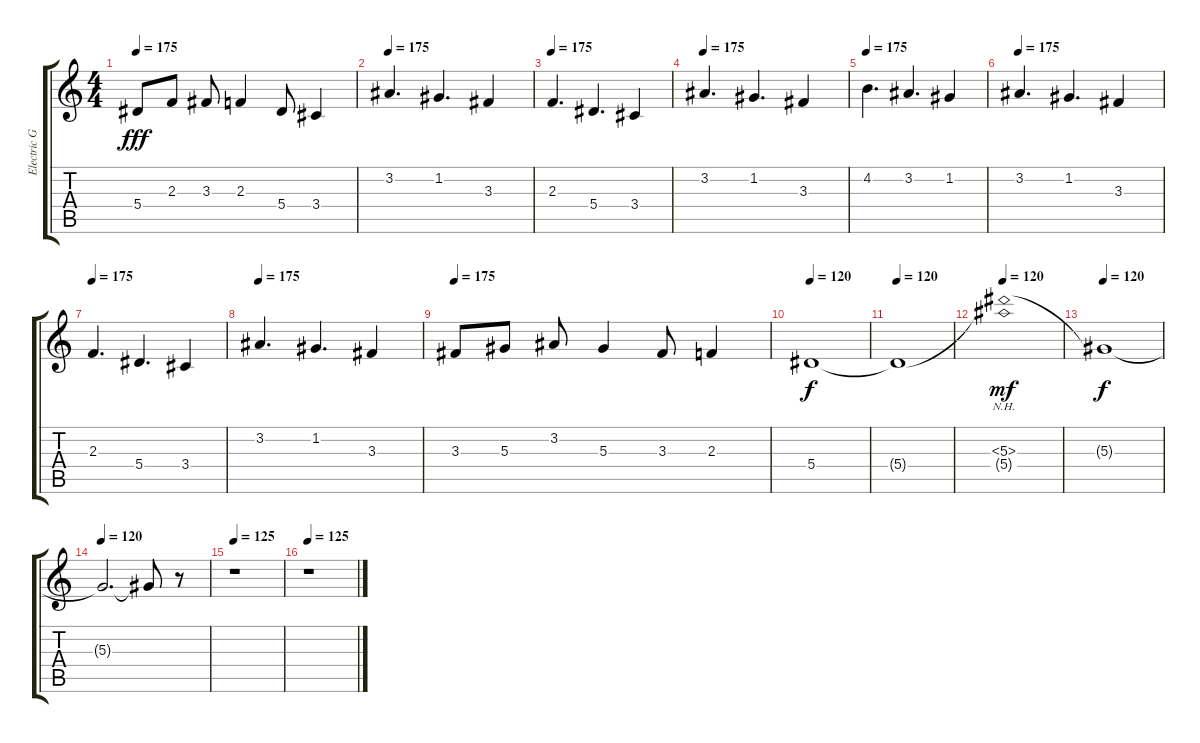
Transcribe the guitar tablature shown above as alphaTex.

\track ("Electric Guitar 2" "Electric G") {instrument distortionguitar}
\staff {score tabs}
\tuning (C4 G3 Eb3 Bb2 F2 C2) {hide}
\ts (4 4)
\tempo 175
\clef g2
\ks c
5.4.8{dy fff} 2.3.8 3.3.8 2.3.4 5.4.8 3.4.4 |
\tempo 175
3.2.4{d} 1.2.4{d} 3.3.4 |
\tempo 175
2.3.4{d} 5.4.4{d} 3.4.4 |
\tempo 175
3.2.4{d} 1.2.4{d} 3.3.4 |
\tempo 175
4.2.4{d} 3.2.4{d} 1.2.4 |
\tempo 175
3.2.4{d} 1.2.4{d} 3.3.4 |
\tempo 175
2.3.4{d} 5.4.4{d} 3.4.4 |
\tempo 175
3.2.4{d} 1.2.4{d} 3.3.4 |
\tempo 175
3.3.8 5.3.8 3.2.8 5.3.4 3.3.8 2.3.4 |
\tempo 120
5.4.1{dy f volume 2} |
\tempo 120
5.4{t}.1 |
\tempo 120
(5.3{nh} 5.4{nh t}).1{dy mf volume 5} |
\tempo 120
5.3{t}.1{dy f} |
\tempo 120
5.3{t}.2{d} 5.3{t}.8 r.8 |
\tempo 125
r.1 |
\tempo 125
r.1
